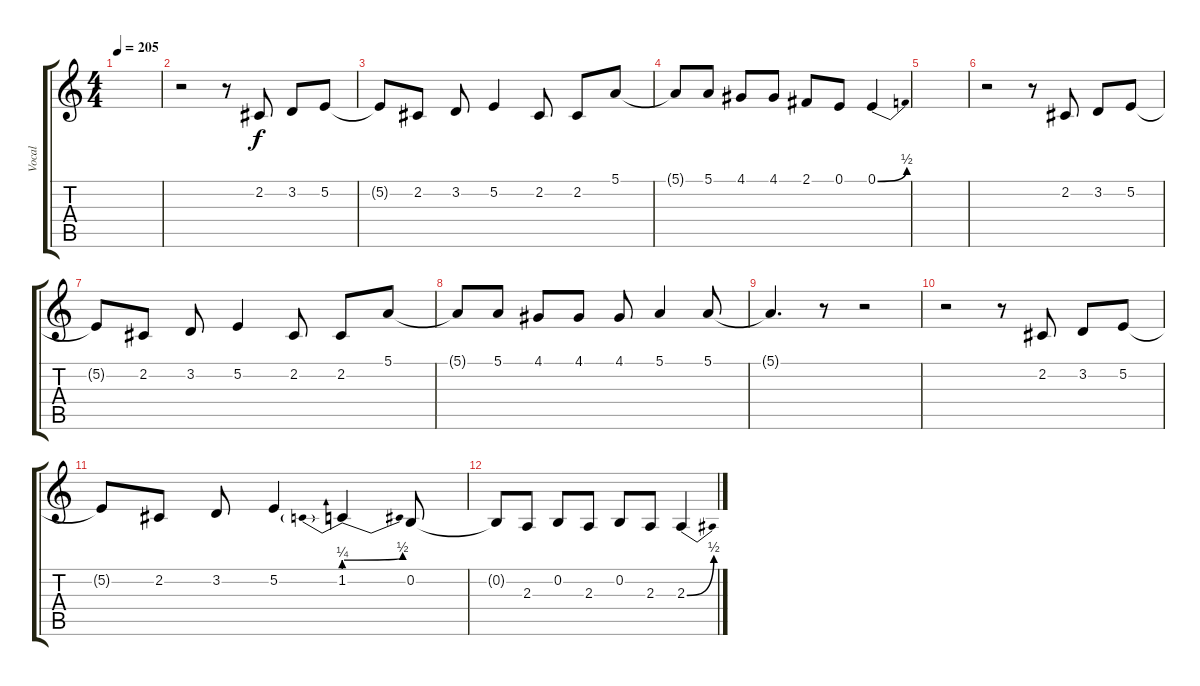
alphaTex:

\track ("Vocal" "Vocal") {instrument clarinet}
\staff {score tabs}
\tuning (E4 B3 G3 D3 A2 E2) {hide}
\ts (4 4)
\tempo 205
\clef g2
\ks c
|
r.2 r.8 2.2.8 3.2.8 5.2.8 |
5.2{t}.8 2.2.8 3.2.8 5.2.4 2.2.8 2.2.8 5.1.8 |
5.1{t}.8 5.1.8 4.1.8 4.1.8 2.1.8 0.1.8 0.1{be (bend 0 0 60 2)}.4 |
|
r.2 r.8 2.2.8 3.2.8 5.2.8 |
5.2{t}.8 2.2.8 3.2.8 5.2.4 2.2.8 2.2.8 5.1.8 |
5.1{t}.8 5.1.8 4.1.8 4.1.8 4.1.8 5.1.4 5.1.8 |
5.1{t}.4{d} r.8 r.2 |
r.2 r.8 2.2.8 3.2.8 5.2.8 |
5.2{t}.8 2.2.8 3.2.8 5.2.4 1.2{be (prebendbend 0 1 60 2)}.4 0.2.8 |
0.2{t}.8 2.3.8 0.2.8 2.3.8 0.2.8 2.3.8 2.3{be (bend 0 0 60 2)}.4
